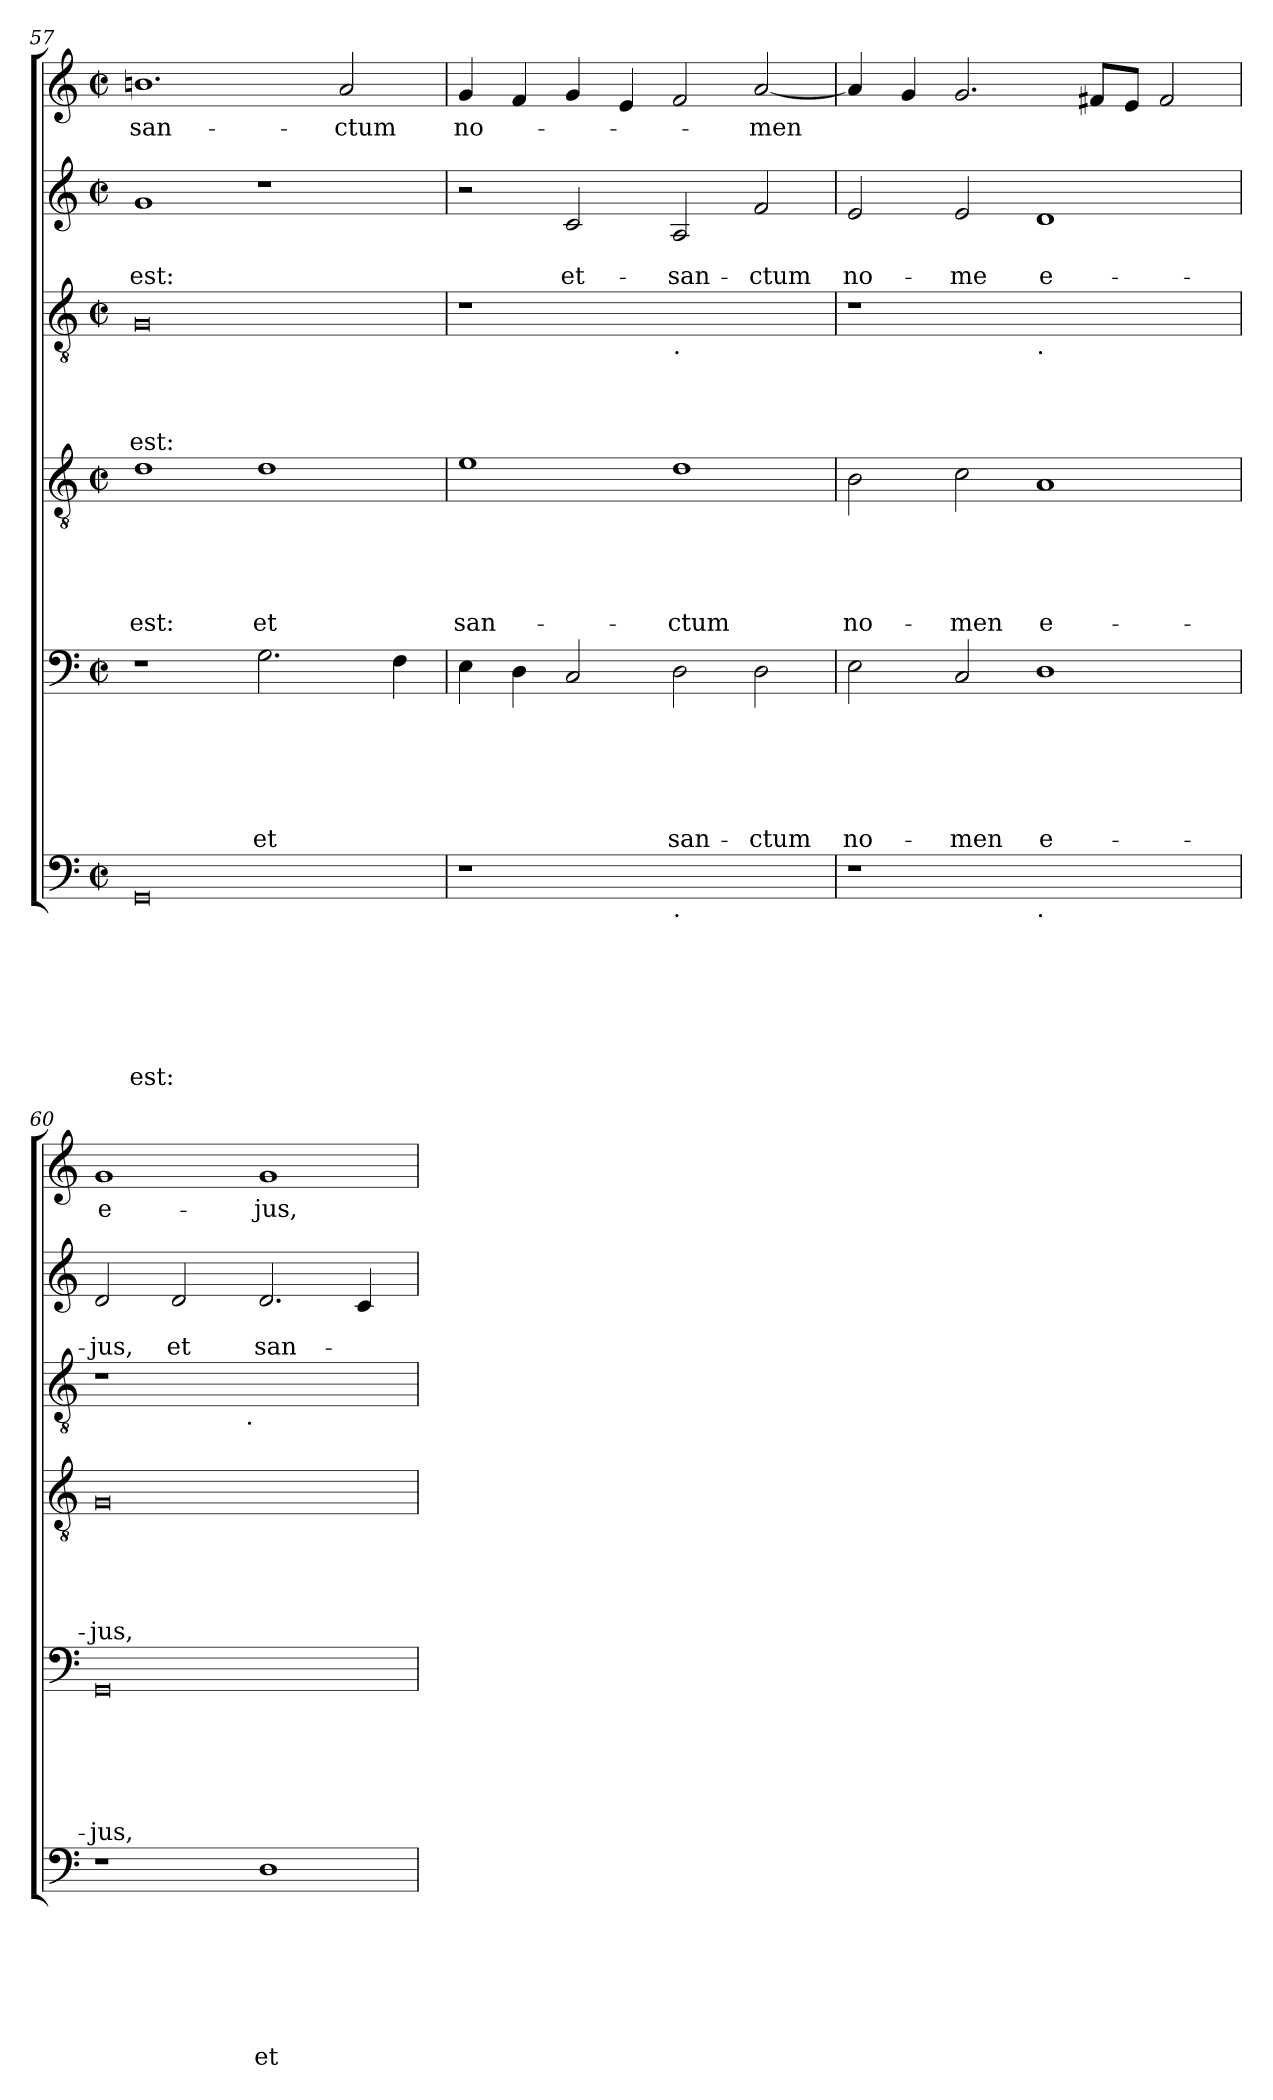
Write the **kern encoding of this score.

**kern	**text	**text	**text	**text	**text	**text	**text	**kern	**text	**text	**text	**text	**text	**text	**kern	**text	**text	**text	**text	**text	**kern	**text	**text	**text	**text	**kern	**text	**text	**kern	**text
*part6	*part6	*part6	*part6	*part6	*part6	*part6	*part6	*part5	*part5	*part5	*part5	*part5	*part5	*part5	*part4	*part4	*part4	*part4	*part4	*part4	*part3	*part3	*part3	*part3	*part3	*part2	*part2	*part2	*part1	*part1
*staff6	*staff6	*staff6	*staff6	*staff6	*staff6	*staff6	*staff6	*staff5	*staff5	*staff5	*staff5	*staff5	*staff5	*staff5	*staff4	*staff4	*staff4	*staff4	*staff4	*staff4	*staff3	*staff3	*staff3	*staff3	*staff3	*staff2	*staff2	*staff2	*staff1	*staff1
!!LO:LB:g=z
*clefF4	*	*	*	*	*	*	*	*clefF4	*	*	*	*	*	*	*clefGv2	*	*	*	*	*	*clefGv2	*	*	*	*	*clefG2	*	*	*clefG2	*
*k[]	*	*	*	*	*	*	*	*k[]	*	*	*	*	*	*	*k[]	*	*	*	*	*	*k[]	*	*	*	*	*k[]	*	*	*k[]	*
*C:	*	*	*	*	*	*	*	*C:	*	*	*	*	*	*	*C:	*	*	*	*	*	*C:	*	*	*	*	*C:	*	*	*C:	*
*M2/2	*	*	*	*	*	*	*	*M2/2	*	*	*	*	*	*	*M2/2	*	*	*	*	*	*M2/2	*	*	*	*	*M2/2	*	*	*M2/2	*
*met(c|)	*	*	*	*	*	*	*	*met(c|)	*	*	*	*	*	*	*met(c|)	*	*	*	*	*	*met(c|)	*	*	*	*	*met(c|)	*	*	*met(c|)	*
=57	=57	=57	=57	=57	=57	=57	=57	=57	=57	=57	=57	=57	=57	=57	=57	=57	=57	=57	=57	=57	=57	=57	=57	=57	=57	=57	=57	=57	=57	=57
!	!	!	!	!	!	!	!LO:LY:b	!	!	!	!	!	!	!	!	!	!	!	!	!LO:LY:b	!	!	!	!	!LO:LY:b	!	!	!LO:LY:b	!	!LO:LY:b
0GG	.	.	.	.	.	.	est:	1r	.	.	.	.	.	.	1d	.	.	.	.	est:	0G	.	.	.	est:	1g	.	est:	1.bn	san-
!	!	!	!	!	!	!	!	!	!	!	!	!	!	!LO:LY:b	!	!	!	!	!	!LO:LY:b	!	!	!	!	!	!	!	!	!	!
.	.	.	.	.	.	.	.	2.G\	.	.	.	.	.	et	1d	.	.	.	.	et	.	.	.	.	.	1r	.	.	.	.
!	!	!	!	!	!	!	!	!	!	!	!	!	!	!	!	!	!	!	!	!	!	!	!	!	!	!	!	!	!	!LO:LY:b
.	.	.	.	.	.	.	.	.	.	.	.	.	.	.	.	.	.	.	.	.	.	.	.	.	.	.	.	.	2a/	-ctum
.	.	.	.	.	.	.	.	4F\	.	.	.	.	.	.	.	.	.	.	.	.	.	.	.	.	.	.	.	.	.	.
=58	=58	=58	=58	=58	=58	=58	=58	=58	=58	=58	=58	=58	=58	=58	=58	=58	=58	=58	=58	=58	=58	=58	=58	=58	=58	=58	=58	=58	=58	=58
!	!	!	!	!	!	!	!	!	!	!	!	!	!	!	!	!	!	!	!	!LO:LY:b	!	!	!	!	!	!	!	!	!	!LO:LY:b
1r	.	.	.	.	.	.	.	4E\	.	.	.	.	.	.	1e	.	.	.	.	san-	1r	.	.	.	.	2r	.	.	4g/	no-
.	.	.	.	.	.	.	.	4D\	.	.	.	.	.	.	.	.	.	.	.	.	.	.	.	.	.	.	.	.	4f/	.
!	!	!	!	!	!	!	!	!	!	!	!	!	!	!	!	!	!	!	!	!	!	!	!	!	!	!	!	!LO:LY:b	!	!
.	.	.	.	.	.	.	.	2C/	.	.	.	.	.	.	.	.	.	.	.	.	.	.	.	.	.	2c/	.	et-	4g/	.
.	.	.	.	.	.	.	.	.	.	.	.	.	.	.	.	.	.	.	.	.	.	.	.	.	.	.	.	.	4e/	.
!	!	!	!	!	!	!	!	!	!	!	!	!	!	!	!	!	!	!	!	!	!LO:TX:b:t=.	!	!	!	!	!	!	!	!	!
!LO:TX:b:t=.	!	!	!	!	!	!	!	!	!	!	!	!	!	!	!	!	!	!	!	!	!	!	!	!	!	!	!	!	!	!
!	!	!	!	!	!	!	!	!	!	!	!	!	!	!LO:LY:b	!	!	!	!	!	!LO:LY:b	!	!	!	!	!	!	!	!LO:LY:b	!	!
1ryy	.	.	.	.	.	.	.	2D\	.	.	.	.	.	san-	1d	.	.	.	.	-ctum	1ryy	.	.	.	.	2A/	.	-san-	2f/	.
!	!	!	!	!	!	!	!	!	!	!	!	!	!	!LO:LY:b	!	!	!	!	!	!	!	!	!	!	!	!	!	!LO:LY:b	!	!LO:LY:b
.	.	.	.	.	.	.	.	2D\	.	.	.	.	.	-ctum	.	.	.	.	.	.	.	.	.	.	.	2f/	.	-ctum	[<2a/	-men
=59	=59	=59	=59	=59	=59	=59	=59	=59	=59	=59	=59	=59	=59	=59	=59	=59	=59	=59	=59	=59	=59	=59	=59	=59	=59	=59	=59	=59	=59	=59
!	!	!	!	!	!	!	!	!	!	!	!	!	!	!LO:LY:b	!	!	!	!	!	!LO:LY:b	!	!	!	!	!	!	!	!LO:LY:b	!	!
1r	.	.	.	.	.	.	.	2E\	.	.	.	.	.	no-	2B\	.	.	.	.	no-	1r	.	.	.	.	2e/	.	no-	4a/]	.
.	.	.	.	.	.	.	.	.	.	.	.	.	.	.	.	.	.	.	.	.	.	.	.	.	.	.	.	.	4g/	.
!	!	!	!	!	!	!	!	!	!	!	!	!	!	!LO:LY:b	!	!	!	!	!	!LO:LY:b	!	!	!	!	!	!	!	!LO:LY:b	!	!
.	.	.	.	.	.	.	.	2C/	.	.	.	.	.	-men	2c\	.	.	.	.	-men	.	.	.	.	.	2e/	.	-me	2.g/	.
!	!	!	!	!	!	!	!	!	!	!	!	!	!	!	!	!	!	!	!	!	!LO:TX:b:t=.	!	!	!	!	!	!	!	!	!
!LO:TX:b:t=.	!	!	!	!	!	!	!	!	!	!	!	!	!	!	!	!	!	!	!	!	!	!	!	!	!	!	!	!	!	!
!	!	!	!	!	!	!	!	!	!	!	!	!	!	!LO:LY:b:rj	!	!	!	!	!	!LO:LY:b:rj	!	!	!	!	!	!	!	!LO:LY:b:rj	!	!
1ryy	.	.	.	.	.	.	.	1D	.	.	.	.	.	e-	1A	.	.	.	.	e-	1ryy	.	.	.	.	1d	.	e-	.	.
.	.	.	.	.	.	.	.	.	.	.	.	.	.	.	.	.	.	.	.	.	.	.	.	.	.	.	.	.	8f#/L	.
.	.	.	.	.	.	.	.	.	.	.	.	.	.	.	.	.	.	.	.	.	.	.	.	.	.	.	.	.	8e/J	.
.	.	.	.	.	.	.	.	.	.	.	.	.	.	.	.	.	.	.	.	.	.	.	.	.	.	.	.	.	2f#/	.
=60	=60	=60	=60	=60	=60	=60	=60	=60	=60	=60	=60	=60	=60	=60	=60	=60	=60	=60	=60	=60	=60	=60	=60	=60	=60	=60	=60	=60	=60	=60
!	!	!	!	!	!	!	!	!	!	!	!	!	!	!LO:LY:b	!	!	!	!	!	!LO:LY:b	!	!	!	!	!	!	!	!LO:LY:b	!	!LO:LY:b:rj
*	*	*	*	*	*	*	*	*	*	*	*	*	*	*	*	*	*	*	*	*	*^	*	*	*	*	*	*	*	*	*
1r	.	.	.	.	.	.	.	0GG	.	.	.	.	.	-jus,	0G	.	.	.	.	-jus,	1r	2ryy	.	.	.	.	2d/	.	-jus,	1g	e-
!	!	!	!	!	!	!	!	!	!	!	!	!	!	!	!	!	!	!	!	!	!	!	!	!	!	!	!	!	!LO:LY:b	!	!
.	.	.	.	.	.	.	.	.	.	.	.	.	.	.	.	.	.	.	.	.	.	4...ryy	.	.	.	.	2d/	.	et	.	.
!	!	!	!	!	!	!	!	!	!	!	!	!	!	!	!	!	!	!	!	!	!	!LO:TX:b:t=.	!	!	!	!	!	!	!	!	!
.	.	.	.	.	.	.	.	.	.	.	.	.	.	.	.	.	.	.	.	.	.	1ryy	.	.	.	.	.	.	.	.	.
!	!	!	!	!	!	!	!LO:LY:b	!	!	!	!	!	!	!	!	!	!	!	!	!	!	!	!	!	!	!	!	!	!LO:LY:b	!	!LO:LY:b
1D	.	.	.	.	.	.	et	.	.	.	.	.	.	.	.	.	.	.	.	.	1ryy	.	.	.	.	.	2.d/	.	san-	1g	-jus,
.	.	.	.	.	.	.	.	.	.	.	.	.	.	.	.	.	.	.	.	.	.	.	.	.	.	.	4c/	.	.	.	.
.	.	.	.	.	.	.	.	.	.	.	.	.	.	.	.	.	.	.	.	.	.	32ryy	.	.	.	.	.	.	.	.	.
*	*	*	*	*	*	*	*	*	*	*	*	*	*	*	*	*	*	*	*	*	*v	*v	*	*	*	*	*	*	*	*	*
=	=	=	=	=	=	=	=	=	=	=	=	=	=	=	=	=	=	=	=	=	=	=	=	=	=	=	=	=	=	=
*-	*-	*-	*-	*-	*-	*-	*-	*-	*-	*-	*-	*-	*-	*-	*-	*-	*-	*-	*-	*-	*-	*-	*-	*-	*-	*-	*-	*-	*-	*-
